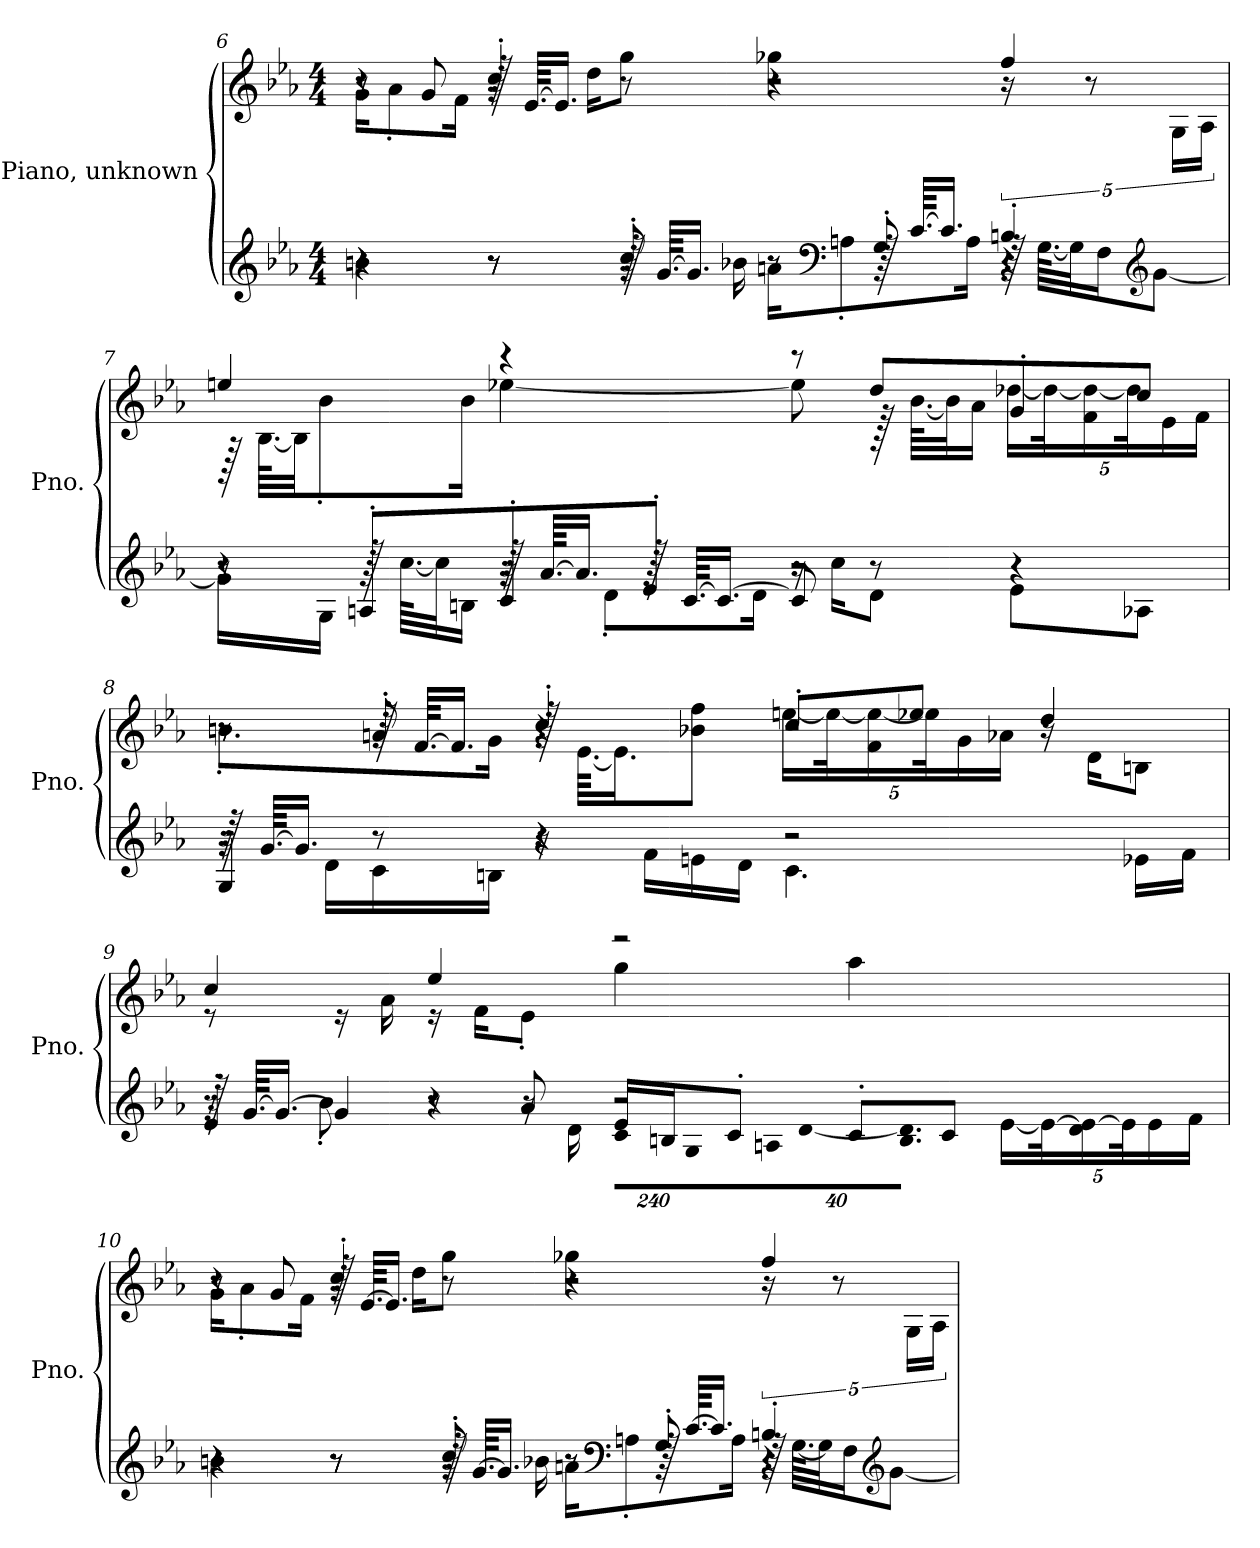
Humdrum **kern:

**kern	**kern
*part1	*part1
*staff2	*staff1
*I"Piano, unknown	*
*I'Pno.	*
!!LO:LB:g=z
*clefG2	*clefG2
*k[b-e-a-]	*k[b-e-a-]
*M4/4	*M4/4
=6	=6
*^	*^
*	*^	*	*^
4r	4bn\	4r	8r	16g\KL	4r
.	.	.	.	8a-'\	.
.	.	.	8g/	.	.
.	.	.	.	16f\Jk	.
8r	8r	8r	4cc'/	16r	128r
.	.	.	.	.	[64.e-/KKLL
.	.	.	.	.	16.e-/JJ]
.	.	.	.	16dd\KL	.
128r	16r	8cc'/	.	8gg\J	8r
[64.g/KKLL	.	.	.	.	.
16.g/JJ]	.	.	.	.	.
.	16b-X\	.	.	.	.
8r	16an\KL	8r	4r	4gg-X\	2r
*clefF4	*	*	*	*	*
.	8An'\	.	.	.	.
128r	.	8G'/	.	.	.
[64.c/KKLL	.	.	.	.	.
16.c/JJ]	.	.	.	.	.
.	16A\Jk	.	.	.	.
4Bn'/	128r	4r	4ff/	20r	.
.	[64.G\KLLL	.	.	.	.
.	32G\J]	.	.	.	.
.	.	.	.	10r	.
.	16F\J	.	.	.	.
*clefG2	*	*	*	*	*
.	[8g\J	.	.	.	.
.	.	.	.	20G\LL	.
.	.	.	.	20A-\JJ	.
*	*	*	*	*v	*v
!!LO:PB:g=z
=7	=7	=7	=7	=7
4r	16g\LL]	8r	4een/	128r
.	.	.	.	[64.B-\KLLL
.	.	.	.	32B-\JJ]
.	16G\JJ	.	.	8b-'\
.	128r	8An'/L	.	.
.	[64.cc\KLLL	.	.	.
.	32cc\J]	.	.	.
.	16Bn\JJ	.	.	16b-\Jk
128r	16r	8c'/	4r	[4ee-X\
[64.a-/KKLL	.	.	.	.
16.a-/JJ]	.	.	.	.
.	8d'\L	.	.	.
128r	.	8e-'/J	.	.
[64.c/KKLL	.	.	.	.
16.c/JJ_	.	.	.	.
.	16d\Jk	.	.	.
8c/]	16r	2r	8r	8ee-\]
.	16cc\KL	.	.	.
8r	8d\J	.	8dd/L	128r
.	.	.	.	[64.b-\KLLL
.	.	.	.	32b-\J]
.	.	.	.	16a-\JJ
*	*	*	*	*Xbrackettup
4r	8e-\L	.	8g'/	[20dd-X\LL
.	.	.	.	40dd-\K_
.	.	.	.	20f\ 20dd-\_
.	8A-X\J	.	8cc/J	40dd-\K]
.	.	.	.	20e-\
.	.	.	.	20f\JJ
!!LO:LB:g=z
=8	=8	=8	=8	=8
*	*	*	*	*^
128r	16r	4G'/	8r	8.bn'\L	8r
[64.g/KKLL	.	.	.	.	.
16.g/JJ]	.	.	.	.	.
.	16d\LL	.	.	.	.
8r	16c\	.	8an'/	.	128r
.	.	.	.	.	[64.f/KKLL
.	.	.	.	.	16.f/JJ]
.	16Bn\JJ	.	.	16g\Jk	.
4r	16r	4r	4cc'/	128r	4r
.	.	.	.	[64.e-\KKLL	.
.	.	.	.	16.e-\J]	.
.	16f\LL	.	.	.	.
.	16en\	.	.	8b-X\ 8ff\J	.
.	16d\JJ	.	.	.	.
2r	4.c\	2r	8cc'/L	[20een\LL	2r
.	.	.	.	40ee\K_	.
.	.	.	.	20f\ 20ee\_	.
.	.	.	8ee-X/J	40ee\K]	.
.	.	.	.	20g\	.
.	.	.	.	20a-X\JJ	.
.	.	.	4dd/	16r	.
.	.	.	.	16d\KL	.
.	16e-X\LL	.	.	8Bn\J	.
.	16f\JJ	.	.	.	.
*	*	*	*	*v	*v
!!LO:LB:g=z
=9	=9	=9	=9	=9
128r	8r	4e-'/	4cc/	8r
[64.g/KKLL	.	.	.	.
16.g/JJ_	.	.	.	.
4g/]	8b-'\	.	.	16r
.	.	.	.	16a-\
.	8r	4r	4ee-/	16r
.	.	.	.	16f\KL
8a-/	16r	.	.	8e-'\J
.	16d\	.	.	.
*	*Xbrackettup	*	*	*
!	!LO:N:vis=16	!	!	!
2r	1920%137c\LL	16e-/LL	2r	4gg\
.	.	16Bn/J	.	.
!	!LO:N:vis=16	!	!	!
.	1920%137G\	.	.	.
.	.	8c'/J	.	.
!	!LO:N:vis=32	!	!	!
.	640%23An\L	.	.	.
!	!LO:N:vis=64	!	!	!
.	[960%17d\K	.	.	.
!	!LO:N:vis=32.	!	!	!
.	1920%103B\ 1920%103d\]JJJ	.	.	.
.	[20e-\LL	8c'/L	.	4aa-\
.	40e-\K_	.	.	.
.	20d\ 20e-\_	.	.	.
.	40e-\K]	8c/J	.	.
.	20e-\	.	.	.
.	20f\JJ	.	.	.
!!LO:LB:g=z
=10	=10	=10	=10	=10
*	*	*	*	*^
4r	4bn\	4r	8r	16g\KL	4r
.	.	.	.	8a-'\	.
.	.	.	8g/	.	.
.	.	.	.	16f\Jk	.
8r	8r	8r	4cc'/	16r	128r
.	.	.	.	.	[64.e-/KKLL
.	.	.	.	.	16.e-/JJ]
.	.	.	.	16dd\KL	.
128r	16r	8cc'/	.	8gg\J	8r
[64.g/KKLL	.	.	.	.	.
16.g/JJ]	.	.	.	.	.
.	16b-X\	.	.	.	.
8r	16an\KL	8r	4r	4gg-X\	2r
*clefF4	*	*	*	*	*
.	8An'\	.	.	.	.
8G'/	.	128r	.	.	.
.	.	[64.c/KKLL	.	.	.
.	.	16.c/JJ]	.	.	.
.	16A\Jk	.	.	.	.
*	*	*	*	*brackettup	*
4r	128r	4Bn'/	4ff/	20r	.
.	[64.G\KLLL	.	.	.	.
.	32G\J]	.	.	.	.
.	.	.	.	10r	.
.	16F\J	.	.	.	.
*clefG2	*	*	*	*	*
.	[8g\J	.	.	.	.
.	.	.	.	20G\LL	.
.	.	.	.	20A-\JJ	.
*v	*v	*v	*	*	*
*	*v	*v	*v
=	=
*-	*-
